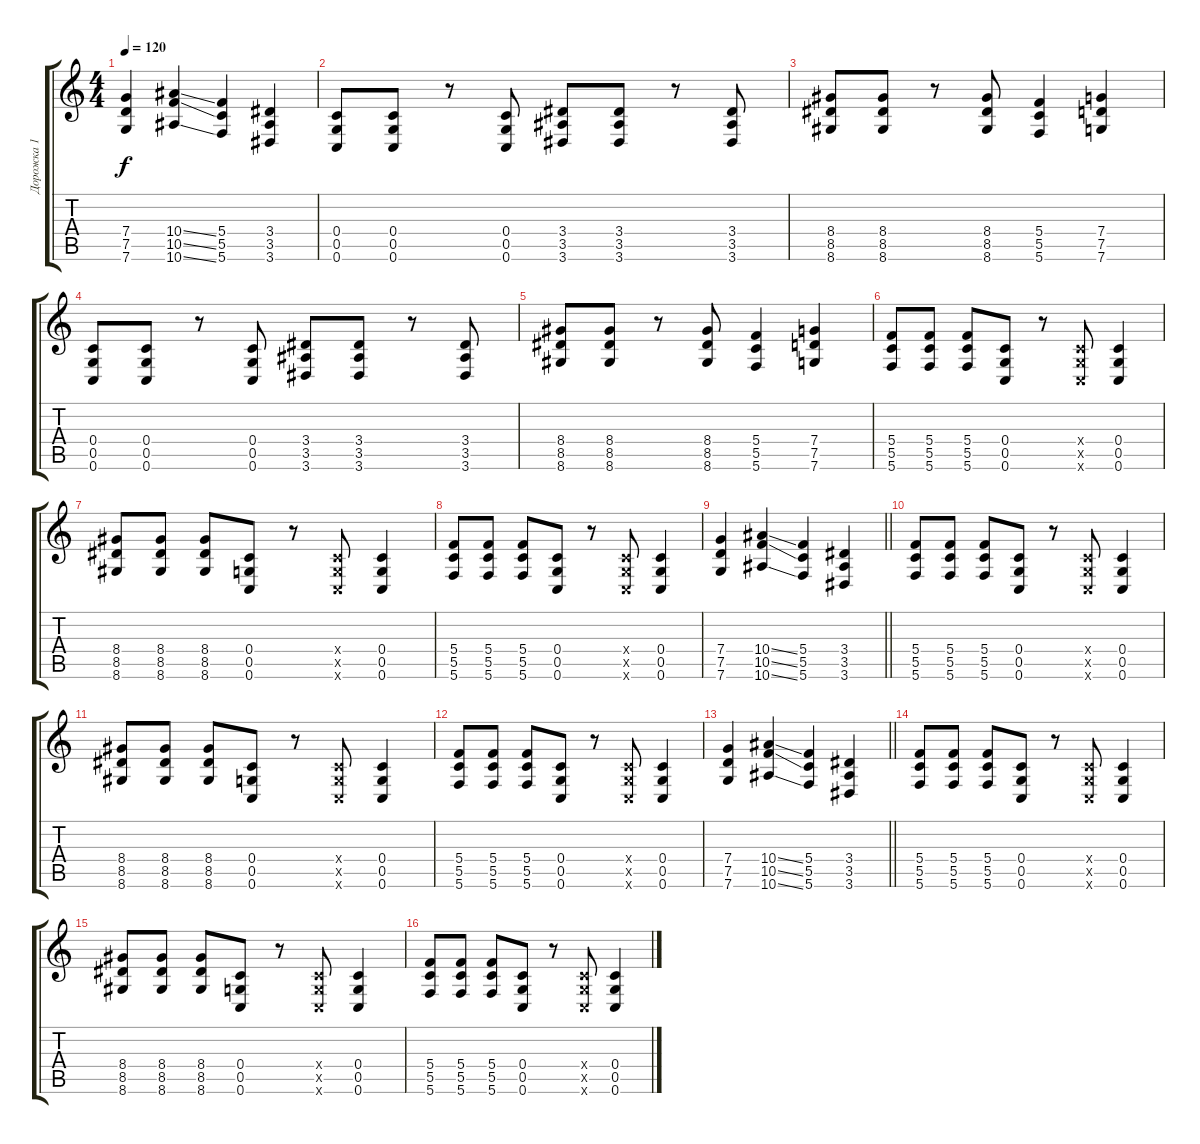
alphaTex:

\track ("Дорожка 1" "Дорожка 1") {instrument distortionguitar}
\staff {score tabs}
\tuning (D4 A3 F3 C3 G2 C2) {hide}
\ts (4 4)
\tempo 120
\clef g2
\ks c
(7.4 7.5 7.6).4{dy f} (10.4{ss} 10.5{ss} 10.6{ss}).4 (5.4 5.5 5.6).4 (3.4 3.5 3.6).4 |
(0.4 0.5 0.6).8 (0.4 0.5 0.6).8 r.8 (0.4 0.5 0.6).8 (3.4 3.5 3.6).8 (3.4 3.5 3.6).8 r.8 (3.4 3.5 3.6).8 |
(8.4 8.5 8.6).8 (8.4 8.5 8.6).8 r.8 (8.4 8.5 8.6).8 (5.4 5.5 5.6).4 (7.4 7.5 7.6).4 |
(0.4 0.5 0.6).8 (0.4 0.5 0.6).8 r.8 (0.4 0.5 0.6).8 (3.4 3.5 3.6).8 (3.4 3.5 3.6).8 r.8 (3.4 3.5 3.6).8 |
(8.4 8.5 8.6).8 (8.4 8.5 8.6).8 r.8 (8.4 8.5 8.6).8 (5.4 5.5 5.6).4 (7.4 7.5 7.6).4 |
(5.4 5.5 5.6).8 (5.4 5.5 5.6).8 (5.4 5.5 5.6).8 (0.4 0.5 0.6).8 r.8 (0.4{x} 0.5{x} 0.6{x}).8 (0.4 0.5 0.6).4 |
(8.4 8.5 8.6).8 (8.4 8.5 8.6).8 (8.4 8.5 8.6).8 (0.4 0.5 0.6).8 r.8 (0.4{x} 0.5{x} 0.6{x}).8 (0.4 0.5 0.6).4 |
(5.4 5.5 5.6).8 (5.4 5.5 5.6).8 (5.4 5.5 5.6).8 (0.4 0.5 0.6).8 r.8 (0.4{x} 0.5{x} 0.6{x}).8 (0.4 0.5 0.6).4 |
\barLineRight lightlight
(7.4 7.5 7.6).4 (10.4{ss} 10.5{ss} 10.6{ss}).4 (5.4 5.5 5.6).4 (3.4 3.5 3.6).4 |
(5.4 5.5 5.6).8 (5.4 5.5 5.6).8 (5.4 5.5 5.6).8 (0.4 0.5 0.6).8 r.8 (0.4{x} 0.5{x} 0.6{x}).8 (0.4 0.5 0.6).4 |
(8.4 8.5 8.6).8 (8.4 8.5 8.6).8 (8.4 8.5 8.6).8 (0.4 0.5 0.6).8 r.8 (0.4{x} 0.5{x} 0.6{x}).8 (0.4 0.5 0.6).4 |
(5.4 5.5 5.6).8 (5.4 5.5 5.6).8 (5.4 5.5 5.6).8 (0.4 0.5 0.6).8 r.8 (0.4{x} 0.5{x} 0.6{x}).8 (0.4 0.5 0.6).4 |
\barLineRight lightlight
(7.4 7.5 7.6).4 (10.4{ss} 10.5{ss} 10.6{ss}).4 (5.4 5.5 5.6).4 (3.4 3.5 3.6).4 |
(5.4 5.5 5.6).8 (5.4 5.5 5.6).8 (5.4 5.5 5.6).8 (0.4 0.5 0.6).8 r.8 (0.4{x} 0.5{x} 0.6{x}).8 (0.4 0.5 0.6).4 |
(8.4 8.5 8.6).8 (8.4 8.5 8.6).8 (8.4 8.5 8.6).8 (0.4 0.5 0.6).8 r.8 (0.4{x} 0.5{x} 0.6{x}).8 (0.4 0.5 0.6).4 |
(5.4 5.5 5.6).8 (5.4 5.5 5.6).8 (5.4 5.5 5.6).8 (0.4 0.5 0.6).8 r.8 (0.4{x} 0.5{x} 0.6{x}).8 (0.4 0.5 0.6).4
